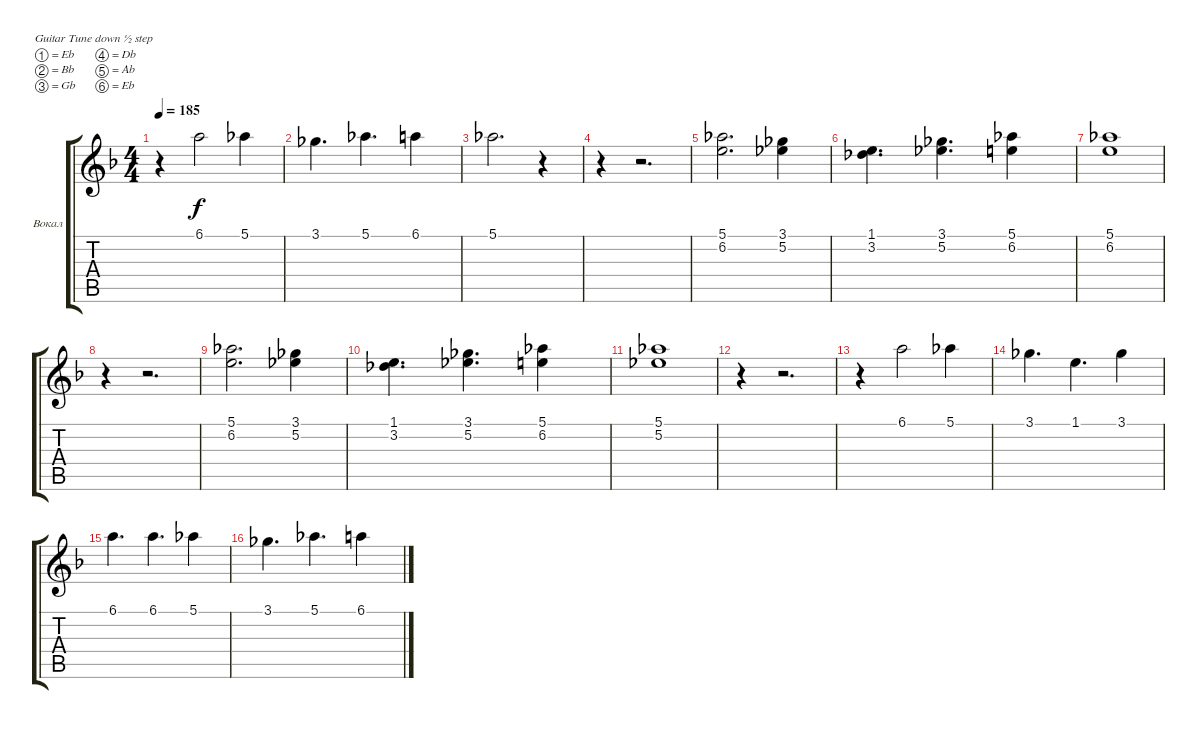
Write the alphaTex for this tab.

\bracketExtendMode groupsimilarinstruments
\firstSystemTrackNameOrientation horizontal
\otherSystemsTrackNameOrientation horizontal
\track ("Валерий Кипелов" "Вокал") {instrument trumpet}
\staff {score tabs}
\tuning (Eb4 Bb3 Gb3 Db3 Ab2 Eb2)
\displaytranspose 12
\ts (4 4)
\tempo 185
\clef g2
\ks dminor
r.4{dy f} 6.1.2 5.1.4 |
3.1.4{d} 5.1.4{d} 6.1.4 |
5.1.2{d} r.4 |
r.4 r.2{d} |
(5.1 6.2).2{d} (3.1 5.2).4 |
(1.1 3.2).4{d} (3.1 5.2).4{d} (5.1 6.2).4 |
(5.1 6.2).1 |
r.4 r.2{d} |
(5.1 6.2).2{d} (3.1 5.2).4 |
(1.1 3.2).4{d} (3.1 5.2).4{d} (5.1 6.2).4 |
(5.1 5.2).1 |
r.4 r.2{d} |
r.4 6.1.2 5.1.4 |
3.1.4{d} 1.1.4{d} 3.1.4 |
6.1.4{d} 6.1.4{d} 5.1.4 |
3.1.4{d} 5.1.4{d} 6.1.4
